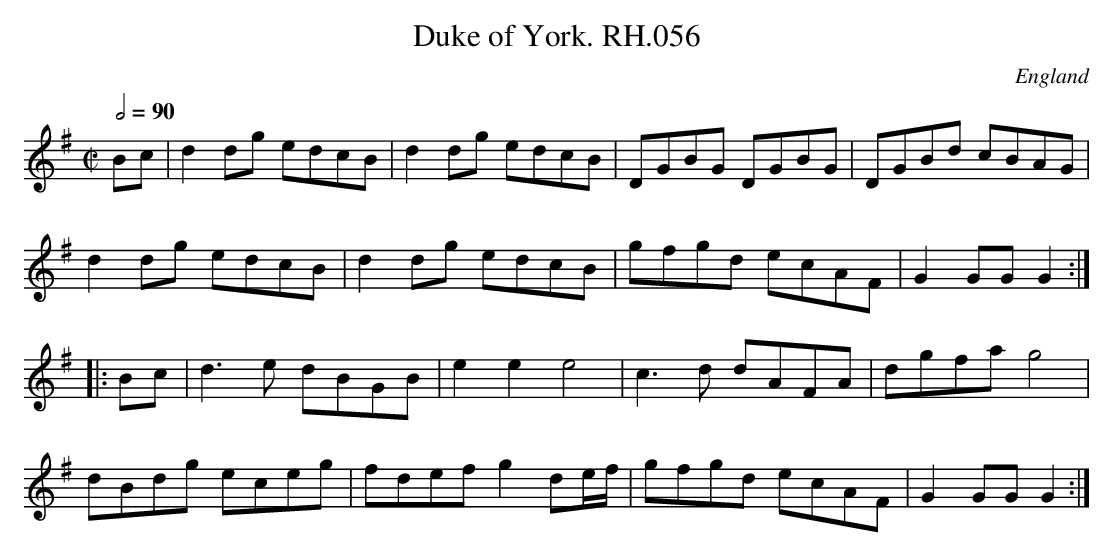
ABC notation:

X:1
T:Duke of York. RH.056
L:1/8
M:C|
O:England
Q:1/2=90
K:G
Bc|d2dg edcB|d2dg edcB|DGBG DGBG|DGBd cBAG|!
d2dg edcB|d2dg edcB|gfgd ecAF|G2GG G2:|!
|:Bc|d3e dBGB|e2e2 e4|c3d dAFA|dgfa g4|!
dBdg eceg|fdef g2de/f/|gfgd ecAF|G2GG G2:|
